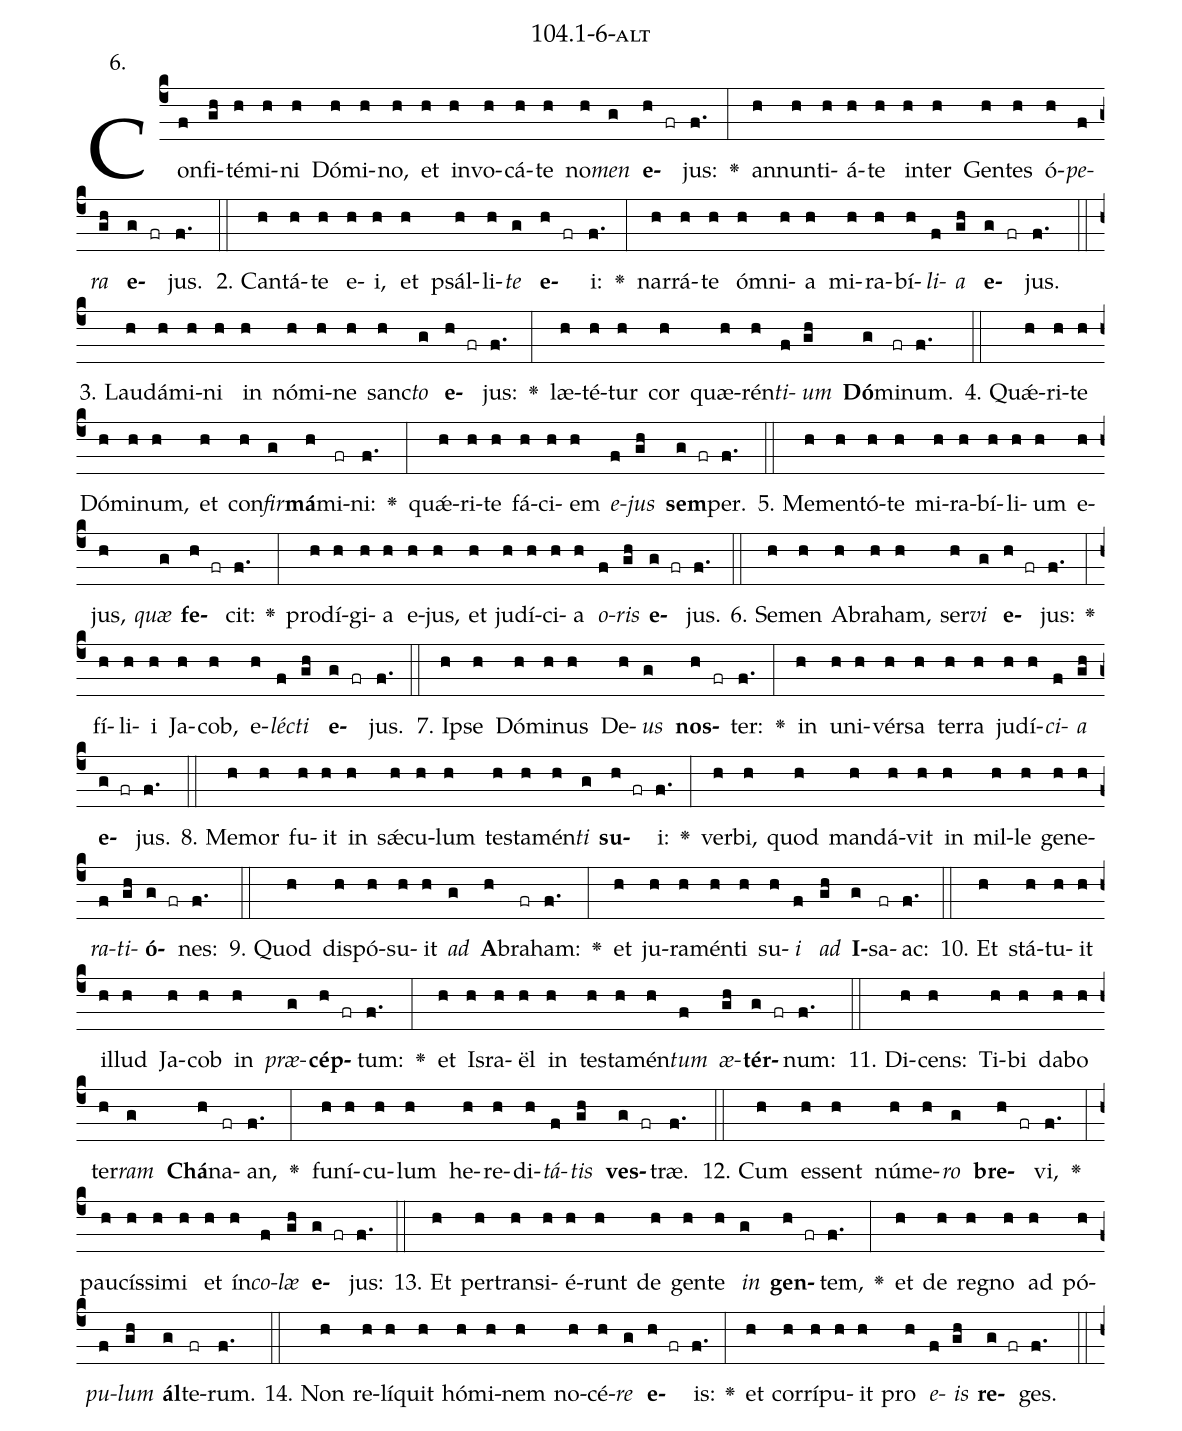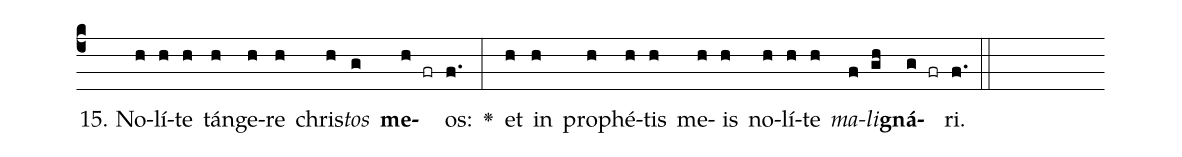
name: 104.1-6-alt;
annotation: 6.;
%%
(c4)Con(f)fi(gh)té(h)mi(h)ni(h) Dó(h)mi(h)no,(h) et(h) in(h)vo(h)cá(h)te(h) no(h)<i>men</i>(g) <b>e</b>(h fr)jus:(f.) <v>\greheightstar</v>(:) an(h)nun(h)ti(h)á(h)te(h) in(h)ter(h) Gen(h)tes(h) ó(h)<i>pe</i>(f)<i>ra</i>(gh) <b>e</b>(g fr)jus.(f.) (::)
2. Can(h)tá(h)te(h) e(h)i,(h) et(h) psál(h)li(h)<i>te</i>(g) <b>e</b>(h fr)i:(f.) <v>\greheightstar</v>(:) nar(h)rá(h)te(h) óm(h)ni(h)a(h) mi(h)ra(h)bí(h)<i>li</i>(f)<i>a</i>(gh) <b>e</b>(g fr)jus.(f.) (::)
3. Lau(h)dá(h)mi(h)ni(h) in(h) nó(h)mi(h)ne(h) sanc(h)<i>to</i>(g) <b>e</b>(h fr)jus:(f.) <v>\greheightstar</v>(:) læ(h)té(h)tur(h) cor(h) quæ(h)rén(h)<i>ti</i>(f)<i>um</i>(gh) <b>Dó</b>(g)mi(fr)num.(f.) (::)
4. Quǽ(h)ri(h)te(h) Dó(h)mi(h)num,(h) et(h) con(h)<i>fir</i>(g)<b>má</b>(h)mi(fr)ni:(f.) <v>\greheightstar</v>(:) quǽ(h)ri(h)te(h) fá(h)ci(h)em(h) <i>e</i>(f)<i>jus</i>(gh) <b>sem</b>(g fr)per.(f.) (::)
5. Me(h)men(h)tó(h)te(h) mi(h)ra(h)bí(h)li(h)um(h) e(h)jus,(h) <i>quæ</i>(g) <b>fe</b>(h fr)cit:(f.) <v>\greheightstar</v>(:) prod(h)í(h)gi(h)a(h) e(h)jus,(h) et(h) ju(h)dí(h)ci(h)a(h) <i>o</i>(f)<i>ris</i>(gh) <b>e</b>(g fr)jus.(f.) (::)
6. Se(h)men(h) A(h)bra(h)ham,(h) ser(h)<i>vi</i>(g) <b>e</b>(h fr)jus:(f.) <v>\greheightstar</v>(:) fí(h)li(h)i(h) Ja(h)cob,(h) e(h)<i>léc</i>(f)<i>ti</i>(gh) <b>e</b>(g fr)jus.(f.) (::)
7. Ip(h)se(h) Dó(h)mi(h)nus(h) De(h)<i>us</i>(g) <b>nos</b>(h fr)ter:(f.) <v>\greheightstar</v>(:) in(h) u(h)ni(h)vér(h)sa(h) ter(h)ra(h) ju(h)dí(h)<i>ci</i>(f)<i>a</i>(gh) <b>e</b>(g fr)jus.(f.) (::)
8. Me(h)mor(h) fu(h)it(h) in(h) sǽ(h)cu(h)lum(h) tes(h)ta(h)mén(h)<i>ti</i>(g) <b>su</b>(h fr)i:(f.) <v>\greheightstar</v>(:) ver(h)bi,(h) quod(h) man(h)dá(h)vit(h) in(h) mil(h)le(h) ge(h)ne(h)<i>ra</i>(f)<i>ti</i>(gh)<b>ó</b>(g fr)nes:(f.) (::)
9. Quod(h) dis(h)pó(h)su(h)it(h) <i>ad</i>(g) <b>A</b>(h)bra(fr)ham:(f.) <v>\greheightstar</v>(:) et(h) ju(h)ra(h)mén(h)ti(h) su(h)<i>i</i>(f) <i>ad</i>(gh) <b>I</b>(g)sa(fr)ac:(f.) (::)
10. Et(h) stá(h)tu(h)it(h) il(h)lud(h) Ja(h)cob(h) in(h) <i>præ</i>(g)<b>cép</b>(h fr)tum:(f.) <v>\greheightstar</v>(:) et(h) Is(h)ra(h)ël(h) in(h) tes(h)ta(h)mén(h)<i>tum</i>(f) <i>æ</i>(gh)<b>tér</b>(g fr)num:(f.) (::)
11. Di(h)cens:(h) Ti(h)bi(h) da(h)bo(h) ter(h)<i>ram</i>(g) <b>Chá</b>(h)na(fr)an,(f.) <v>\greheightstar</v>(:) fu(h)ní(h)cu(h)lum(h) he(h)re(h)di(h)<i>tá</i>(f)<i>tis</i>(gh) <b>ves</b>(g fr)træ.(f.) (::)
12. Cum(h) es(h)sent(h) nú(h)me(h)<i>ro</i>(g) <b>bre</b>(h fr)vi,(f.) <v>\greheightstar</v>(:) pau(h)cís(h)si(h)mi(h) et(h) ín(h)<i>co</i>(f)<i>læ</i>(gh) <b>e</b>(g fr)jus:(f.) (::)
13. Et(h) per(h)trans(h)i(h)é(h)runt(h) de(h) gen(h)te(h) <i>in</i>(g) <b>gen</b>(h fr)tem,(f.) <v>\greheightstar</v>(:) et(h) de(h) re(h)gno(h) ad(h) pó(h)<i>pu</i>(f)<i>lum</i>(gh) <b>ál</b>(g)te(fr)rum.(f.) (::)
14. Non(h) re(h)lí(h)quit(h) hó(h)mi(h)nem(h) no(h)cé(h)<i>re</i>(g) <b>e</b>(h fr)is:(f.) <v>\greheightstar</v>(:) et(h) cor(h)rí(h)pu(h)it(h) pro(h) <i>e</i>(f)<i>is</i>(gh) <b>re</b>(g fr)ges.(f.) (::)
15. No(h)lí(h)te(h) tán(h)ge(h)re(h) chris(h)<i>tos</i>(g) <b>me</b>(h fr)os:(f.) <v>\greheightstar</v>(:) et(h) in(h) pro(h)phé(h)tis(h) me(h)is(h) no(h)lí(h)te(h) <i>ma</i>(f)<i>li</i>(gh)<b>gná</b>(g fr)ri.(f.) (::)
